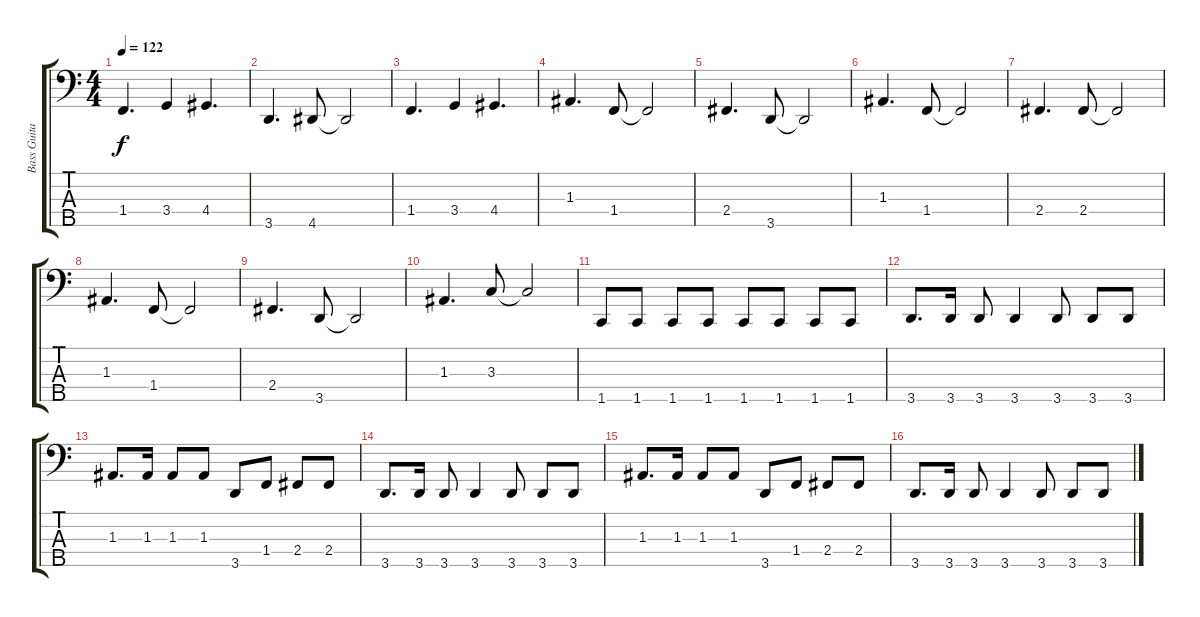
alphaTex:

\track ("Bass Guitar" "Bass Guita") {instrument electricbassfinger}
\staff {score tabs}
\tuning (G2 D2 A1 E1 B0) {hide}
\ts (4 4)
\tempo 122
\clef f4
\ks c
1.4.4{d dy f} 3.4.4 4.4.4{d} |
3.5.4{d} 4.5.8 4.5{t}.2 |
1.4.4{d} 3.4.4 4.4.4{d} |
1.3.4{d} 1.4.8 1.4{t}.2 |
2.4.4{d} 3.5.8 3.5{t}.2 |
1.3.4{d} 1.4.8 1.4{t}.2 |
2.4.4{d} 2.4.8 2.4{t}.2 |
1.3.4{d} 1.4.8 1.4{t}.2 |
2.4.4{d} 3.5.8 3.5{t}.2 |
1.3.4{d} 3.3.8 3.3{t}.2 |
1.5.8 1.5.8 1.5.8 1.5.8 1.5.8 1.5.8 1.5.8 1.5.8 |
3.5.8{d} 3.5.16 3.5.8 3.5.4 3.5.8 3.5.8 3.5.8 |
1.3.8{d} 1.3.16 1.3.8 1.3.8 3.5.8 1.4.8 2.4.8 2.4.8 |
3.5.8{d} 3.5.16 3.5.8 3.5.4 3.5.8 3.5.8 3.5.8 |
1.3.8{d} 1.3.16 1.3.8 1.3.8 3.5.8 1.4.8 2.4.8 2.4.8 |
3.5.8{d} 3.5.16 3.5.8 3.5.4 3.5.8 3.5.8 3.5.8
